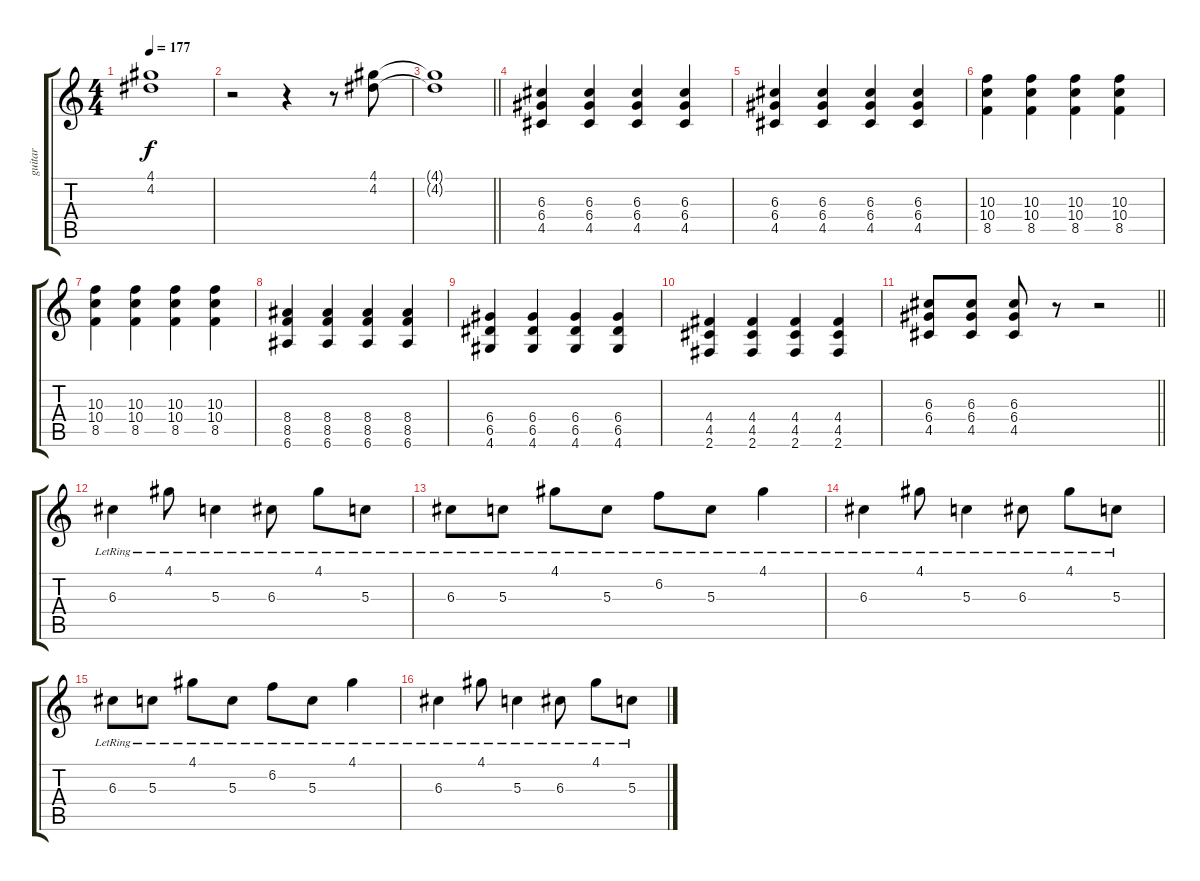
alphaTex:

\track ("guitar" "guitar") {instrument distortionguitar}
\staff {score tabs}
\tuning (E4 B3 G3 D3 A2 E2) {hide}
\ts (4 4)
\tempo 177
\clef g2
\ks c
(4.1{t} 4.2{t}).1{dy f} |
r.2 r.4 r.8 (4.1 4.2).8 |
\barLineRight lightlight
(4.1{t} 4.2{t}).1 |
\section ("" "")
(6.3 6.4 4.5).4{instrument overdrivenguitar} (6.3 6.4 4.5).4 (6.3 6.4 4.5).4 (6.3 6.4 4.5).4 |
(6.3 6.4 4.5).4 (6.3 6.4 4.5).4 (6.3 6.4 4.5).4 (6.3 6.4 4.5).4 |
(10.3 10.4 8.5).4 (10.3 10.4 8.5).4 (10.3 10.4 8.5).4 (10.3 10.4 8.5).4 |
(10.3 10.4 8.5).4 (10.3 10.4 8.5).4 (10.3 10.4 8.5).4 (10.3 10.4 8.5).4 |
(8.4 8.5 6.6).4 (8.4 8.5 6.6).4 (8.4 8.5 6.6).4 (8.4 8.5 6.6).4 |
(6.4 6.5 4.6).4 (6.4 6.5 4.6).4 (6.4 6.5 4.6).4 (6.4 6.5 4.6).4 |
(4.4 4.5 2.6).4 (4.4 4.5 2.6).4 (4.4 4.5 2.6).4 (4.4 4.5 2.6).4 |
\barLineRight lightlight
(6.3 6.4 4.5).8 (6.3 6.4 4.5).8 (6.3 6.4 4.5).8 r.8 r.2 |
\section ("" "")
6.3{lr}.4{instrument electricguitarclean} 4.1{lr}.8 5.3{lr}.4 6.3{lr}.8 4.1{lr}.8 5.3{lr}.8 |
6.3{lr}.8 5.3{lr}.8 4.1{lr}.8 5.3{lr}.8 6.2{lr}.8 5.3{lr}.8 4.1{lr}.4 |
6.3{lr}.4 4.1{lr}.8 5.3{lr}.4 6.3{lr}.8 4.1{lr}.8 5.3{lr}.8 |
6.3{lr}.8 5.3{lr}.8 4.1{lr}.8 5.3{lr}.8 6.2{lr}.8 5.3{lr}.8 4.1{lr}.4 |
6.3{lr}.4 4.1{lr}.8 5.3{lr}.4 6.3{lr}.8 4.1{lr}.8 5.3{lr}.8
